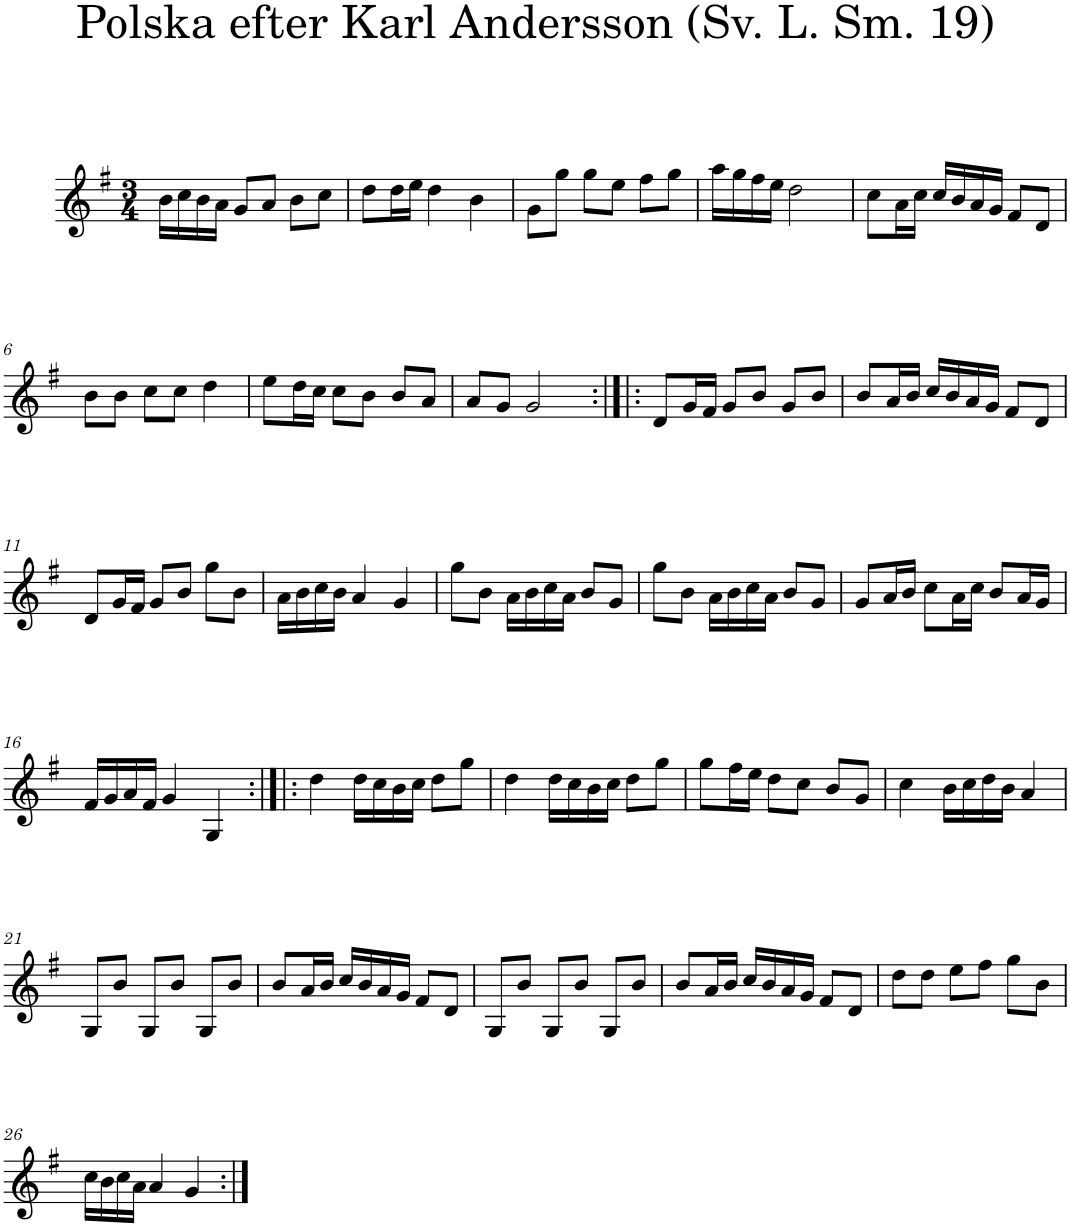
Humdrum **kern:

**kern
*part1
*staff1
*I"Piano
*I'Pno
*clefG2
*k[f#]
*G:
*M3/4
=1
16b\LL
16cc\
16b\
16a\JJ
8g/L
8a/J
8b\L
8cc\J
=2
8dd\L
16dd\L
16ee\JJ
4dd\
4b\
=3
8g\L
8gg\J
8gg\L
8ee\J
8ff#\L
8gg\J
=4
16aa\LL
16gg\
16ff#\
16ee\JJ
2dd\
=5
8cc\L
16a\L
16cc\JJ
16cc/LL
16b/
16a/
16g/JJ
8f#/L
8d/J
!!LO:LB:g=z
=6
8b\L
8b\J
8cc\L
8cc\J
4dd\
=7
8ee\L
16dd\L
16cc\JJ
8cc\L
8b\J
8b/L
8a/J
=8
8a/L
8g/J
2g/
=9:|!|:
8d/L
16g/L
16f#/JJ
8g/L
8b/J
8g/L
8b/J
=10
8b/L
16a/L
16b/JJ
16cc/LL
16b/
16a/
16g/JJ
8f#/L
8d/J
!!LO:LB:g=z
=11
8d/L
16g/L
16f#/JJ
8g/L
8b/J
8gg\L
8b\J
=12
16a\LL
16b\
16cc\
16b\JJ
4a/
4g/
=13
8gg\L
8b\J
16a\LL
16b\
16cc\
16a\JJ
8b/L
8g/J
=14
8gg\L
8b\J
16a\LL
16b\
16cc\
16a\JJ
8b/L
8g/J
=15
8g/L
16a/L
16b/JJ
8cc\L
16a\L
16cc\JJ
8b/L
16a/L
16g/JJ
!!LO:LB:g=z
=16
16f#/LL
16g/
16a/
16f#/JJ
4g/
4G/
=17:|!|:
4dd\
16dd\LL
16cc\
16b\
16cc\JJ
8dd\L
8gg\J
=18
4dd\
16dd\LL
16cc\
16b\
16cc\JJ
8dd\L
8gg\J
=19
8gg\L
16ff#\L
16ee\JJ
8dd\L
8cc\J
8b/L
8g/J
=20
4cc\
16b\LL
16cc\
16dd\
16b\JJ
4a/
!!LO:LB:g=z
=21
8G/L
8b/J
8G/L
8b/J
8G/L
8b/J
=22
8b/L
16a/L
16b/JJ
16cc/LL
16b/
16a/
16g/JJ
8f#/L
8d/J
=23
8G/L
8b/J
8G/L
8b/J
8G/L
8b/J
=24
8b/L
16a/L
16b/JJ
16cc/LL
16b/
16a/
16g/JJ
8f#/L
8d/J
=25
8dd\L
8dd\J
8ee\L
8ff#\J
8gg\L
8b\J
!!LO:LB:g=z
=26
16cc\LL
16b\
16cc\
16a\JJ
4a/
4g/
=:|!
*-
